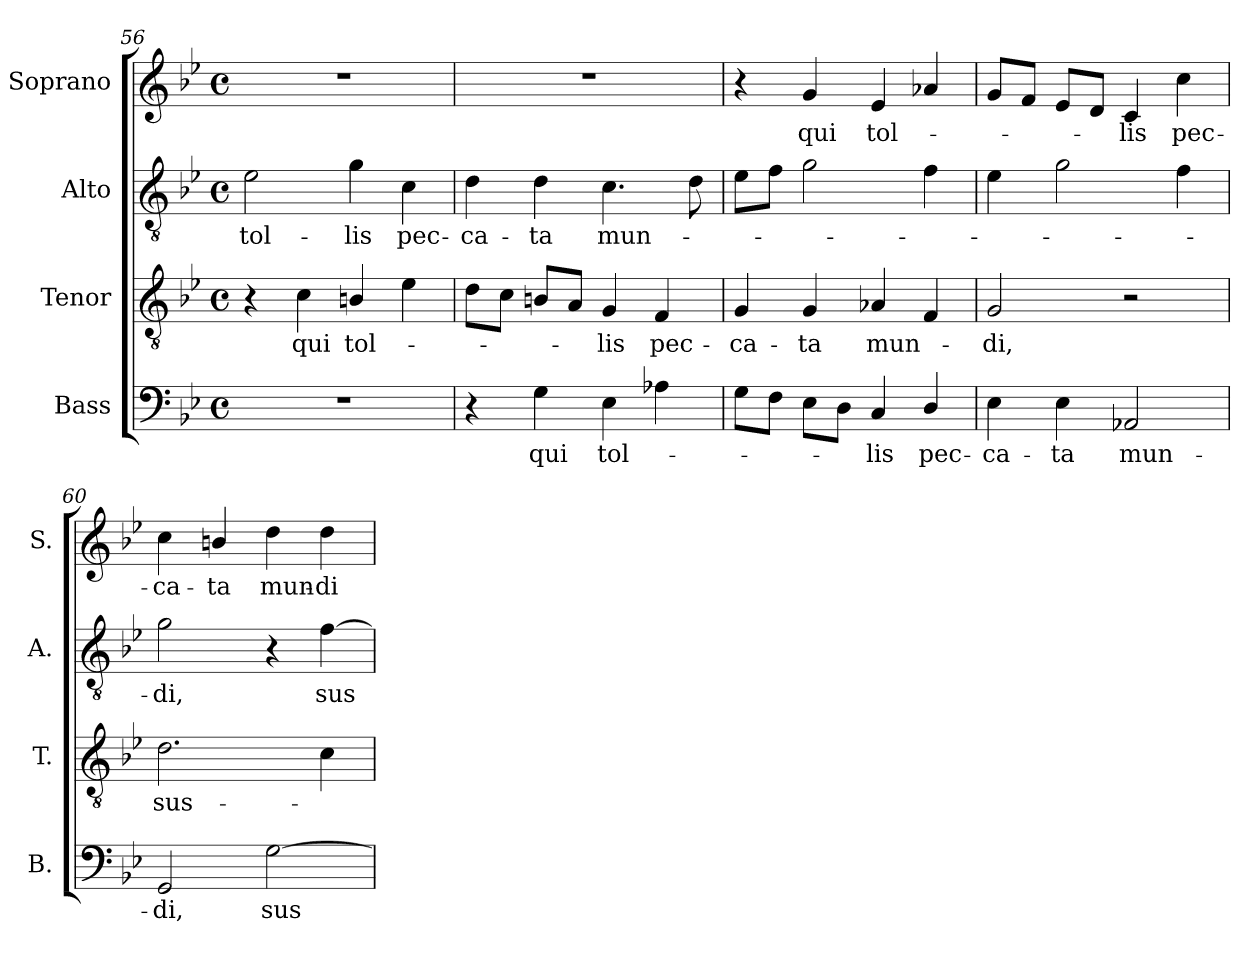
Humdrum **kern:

**kern	**text	**kern	**text	**kern	**text	**kern	**text
*part4	*part4	*part3	*part3	*part2	*part2	*part1	*part1
*staff4	*staff4	*staff3	*staff3	*staff2	*staff2	*staff1	*staff1
*I"Bass	*	*I"Tenor	*	*I"Alto	*	*I"Soprano	*
*I'B.	*	*I'T.	*	*I'A.	*	*I'S.	*
*clefF4	*	*clefGv2	*	*clefGv2	*	*clefG2	*
*	*	*ITrd7c12	*	*ITrd7c12	*	*	*
*k[b-e-]	*	*k[b-e-]	*	*k[b-e-]	*	*k[b-e-]	*
*B-:	*	*B-:	*	*B-:	*	*B-:	*
*M4/4	*	*M4/4	*	*M4/4	*	*M4/4	*
*met(c)	*	*met(c)	*	*met(c)	*	*met(c)	*
=56	=56	=56	=56	=56	=56	=56	=56
!	!	!	!	!	!LO:LY:b:color=#000000	!	!
1r	.	4r	.	2E-i\	tol-	1r	.
!	!	!	!LO:LY:b:color=#000000	!	!	!	!
.	.	4Ci\	qui	.	.	.	.
!	!	!	!LO:LY:b:color=#000000	!	!	!	!
!	!	!	!	!	!LO:LY:b:color=#000000	!	!
.	.	4BBni/	tol-	4Gi\	-lis	.	.
!	!	!	!	!	!LO:LY:b:color=#000000	!	!
.	.	4E-i\	.	4Ci\	pec-	.	.
=57	=57	=57	=57	=57	=57	=57	=57
!	!	!	!	!	!LO:LY:b:color=#000000	!	!
4r	.	8Di\L	.	4Di\	-ca-	1r	.
.	.	8Ci\J	.	.	.	.	.
!	!LO:LY:b:color=#000000	!	!	!	!	!	!
!	!	!	!	!	!LO:LY:b:color=#000000	!	!
4Gi\	qui	8BBni/L	.	4Di\	-ta	.	.
.	.	8AAi/J	.	.	.	.	.
!	!LO:LY:b:color=#000000	!	!	!	!	!	!
!	!	!	!LO:LY:b:color=#000000	!	!	!	!
!	!	!	!	!	!LO:LY:b:color=#000000	!	!
4E-i\	tol-	4GGi/	-lis	4.Ci\	mun-	.	.
!	!	!	!LO:LY:b:color=#000000	!	!	!	!
4A-Xi\	.	4FFi/	pec-	.	.	.	.
.	.	.	.	8Di\	.	.	.
=58	=58	=58	=58	=58	=58	=58	=58
!	!	!	!LO:LY:b:color=#000000	!	!	!	!
8Gi\L	.	4GGi/	-ca-	8E-i\L	.	4r	.
8Fi\J	.	.	.	8Fi\J	.	.	.
!	!	!	!LO:LY:b:color=#000000	!	!	!	!
!	!	!	!	!	!	!	!LO:LY:b:color=#000000
8E-i\L	.	4GGi/	-ta	2Gi\	.	4gi/	qui
8Di\J	.	.	.	.	.	.	.
!	!LO:LY:b:color=#000000	!	!	!	!	!	!
!	!	!	!LO:LY:b:color=#000000	!	!	!	!
!	!	!	!	!	!	!	!LO:LY:b:color=#000000
4Ci/	-lis	4AA-Xi/	mun-	.	.	4e-i/	tol-
!	!LO:LY:b:color=#000000	!	!	!	!	!	!
4Di/	pec-	4FFi/	.	4Fi\	.	4a-Xi/	.
!!LO:PB:g=z
=59	=59	=59	=59	=59	=59	=59	=59
!	!LO:LY:b:color=#000000	!	!	!	!	!	!
!	!	!	!LO:LY:b:color=#000000	!	!	!	!
4E-i\	-ca-	2GGi/	-di,	4E-i\	.	8gi/L	.
.	.	.	.	.	.	8fi/J	.
!	!LO:LY:b:color=#000000	!	!	!	!	!	!
4E-i\	-ta	.	.	2Gi\	.	8e-i/L	.
.	.	.	.	.	.	8di/J	.
!	!LO:LY:b:color=#000000	!	!	!	!	!	!
!	!	!	!	!	!	!	!LO:LY:b:color=#000000
2AA-Xi/	mun-	2r	.	.	.	4ci/	-lis
!	!	!	!	!	!	!	!LO:LY:b:color=#000000
.	.	.	.	4Fi\	.	4cci\	pec-
=60	=60	=60	=60	=60	=60	=60	=60
!	!LO:LY:b:color=#000000	!	!	!	!	!	!
!	!	!	!LO:LY:b:color=#000000	!	!	!	!
!	!	!	!	!	!LO:LY:b:color=#000000	!	!
!	!	!	!	!	!	!	!LO:LY:b:color=#000000
2GGi/	-di,	2.Di\	sus-	2Gi\	-di,	4cci\	-ca-
!	!	!	!	!	!	!	!LO:LY:b:color=#000000
.	.	.	.	.	.	4bni/	-ta
!	!LO:LY:b:color=#000000	!	!	!	!	!	!
!	!	!	!	!	!	!	!LO:LY:b:color=#000000
[2Gi\	sus-	.	.	4r	.	4ddi\	mun-
!	!	!	!	!	!LO:LY:b:color=#000000	!	!
!	!	!	!	!	!	!	!LO:LY:b:color=#000000
.	.	4Ci\	.	[4Fi\	sus-	4ddi\	-di
=	=	=	=	=	=	=	=
*-	*-	*-	*-	*-	*-	*-	*-
